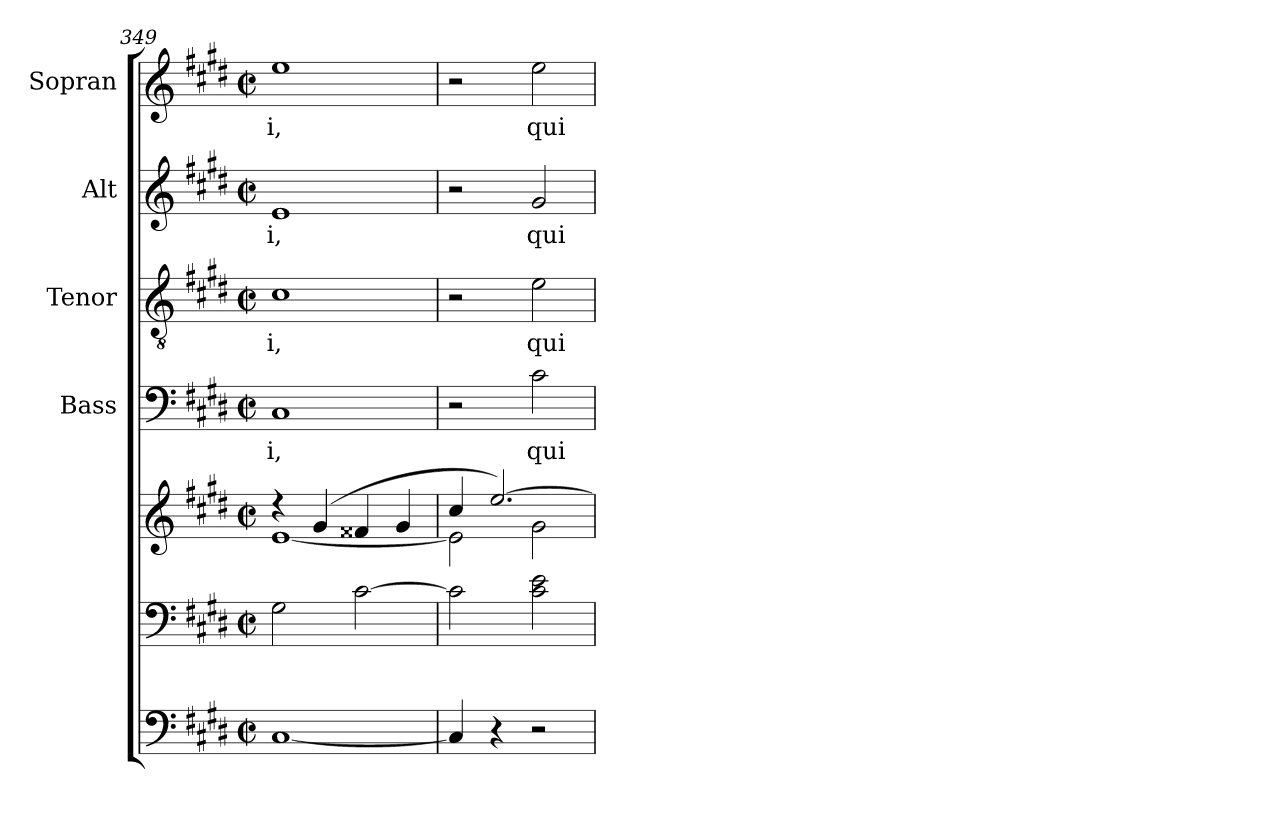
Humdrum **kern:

**kern	**kern	**kern	**kern	**text	**kern	**text	**kern	**text	**kern	**text
*part6	*part5	*part5	*part4	*part4	*part3	*part3	*part2	*part2	*part1	*part1
*staff7	*staff6	*staff5	*staff4	*staff4	*staff3	*staff3	*staff2	*staff2	*staff1	*staff1
*	*	*	*I"Bass	*	*I"Tenor	*	*I"Alt	*	*I"Sopran	*
*	*	*	*I'B.	*	*I'T.	*	*I'A.	*	*I'S.	*
*clefF4	*clefF4	*clefG2	*clefF4	*	*clefGv2	*	*clefG2	*	*clefG2	*
*ITrd7c12	*	*	*	*	*	*	*	*	*	*
*k[f#c#g#d#]	*k[f#c#g#d#]	*k[f#c#g#d#]	*k[f#c#g#d#]	*	*k[f#c#g#d#]	*	*k[f#c#g#d#]	*	*k[f#c#g#d#]	*
*E:	*E:	*E:	*E:	*	*E:	*	*E:	*	*E:	*
*M2/2	*M2/2	*M2/2	*M2/2	*	*M2/2	*	*M2/2	*	*M2/2	*
*met(c|)	*met(c|)	*met(c|)	*met(c|)	*	*met(c|)	*	*met(c|)	*	*met(c|)	*
=349	=349	=349	=349	=349	=349	=349	=349	=349	=349	=349
*	*	*^	*	*	*	*	*	*	*	*
!	!	!	!	!	!LO:LY:b	!	!LO:LY:b	!	!LO:LY:b	!	!LO:LY:b
[1CC#	2G#\	4rcc	[<1e	1C#	-i,	1c#	-i,	1e	-i,	1ee	-i,
.	.	(>4g#/	.	.	.	.	.	.	.	.	.
.	[2c#\	4f##X/	.	.	.	.	.	.	.	.	.
.	.	4g#/	.	.	.	.	.	.	.	.	.
=350	=350	=350	=350	=350	=350	=350	=350	=350	=350	=350	=350
4CC#/]	2c#\]	4cc#/	2e\]	2r	.	2r	.	2r	.	2r	.
4r	.	[>2.ee/)	.	.	.	.	.	.	.	.	.
!	!	!	!	!	!LO:LY:b	!	!LO:LY:b	!	!LO:LY:b	!	!LO:LY:b
2r	2c#\ 2e\	.	2g#\	2c#\	qui	2e\	qui	2g#/	qui	2ee\	qui
*	*	*v	*v	*	*	*	*	*	*	*	*
=	=	=	=	=	=	=	=	=	=	=
*-	*-	*-	*-	*-	*-	*-	*-	*-	*-	*-
